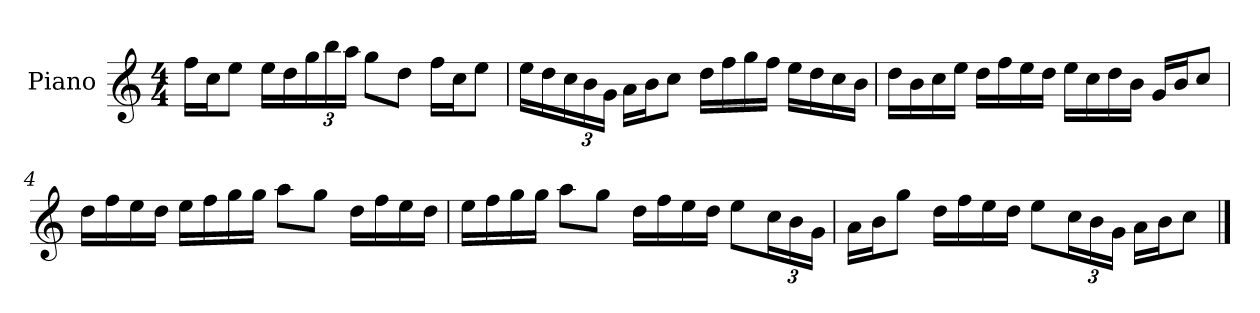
**kern
*part1
*staff1
*I"Piano
*I'P-no
*clefG2
*k[]
*M4/4
*MM90
=1
16ff\LL
16cc\J
8ee\J
16ee\LL
16dd\
*Xbrackettup
24gg\
24bb\
24aa\JJ
8gg\L
8dd\J
16ff\LL
16cc\J
8ee\J
=2
16ee\LL
16dd\
24cc\
24b\
24g\JJ
16a\LL
16b\J
8cc\J
16dd\LL
16ff\
16gg\
16ff\JJ
16ee\LL
16dd\
16cc\
16b\JJ
=3
16dd\LL
16b\
16cc\
16ee\JJ
16dd\LL
16ff\
16ee\
16dd\JJ
16ee\LL
16cc\
16dd\
16b\JJ
16g/LL
16b/J
8cc/J
!!LO:LB:g=z
=4
16dd\LL
16ff\
16ee\
16dd\JJ
16ee\LL
16ff\
16gg\
16gg\JJ
8aa\L
8gg\J
16dd\LL
16ff\
16ee\
16dd\JJ
=5
16ee\LL
16ff\
16gg\
16gg\JJ
8aa\L
8gg\J
16dd\LL
16ff\
16ee\
16dd\JJ
8ee\L
24cc\L
24b\
24g\JJ
=6
16a\LL
16b\J
8gg\J
16dd\LL
16ff\
16ee\
16dd\JJ
8ee\L
24cc\L
24b\
24g\JJ
16a\LL
16b\J
8cc\J
==
*-
